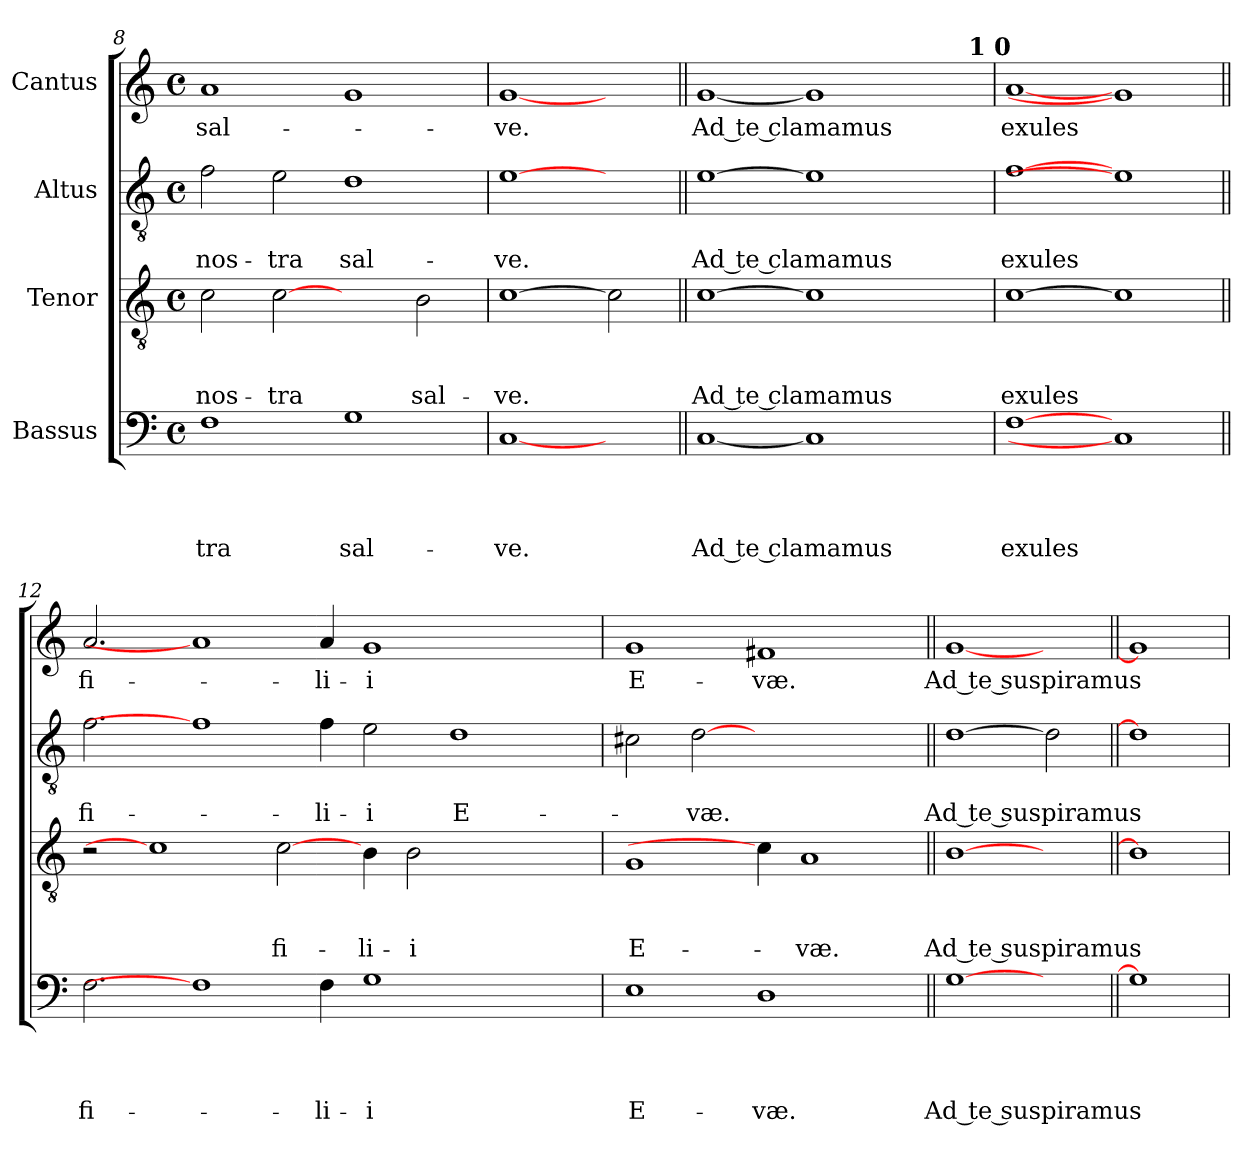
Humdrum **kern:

**kern	**text	**text	**text	**text	**kern	**text	**text	**text	**kern	**text	**text	**kern	**text
*part4	*part4	*part4	*part4	*part4	*part3	*part3	*part3	*part3	*part2	*part2	*part2	*part1	*part1
*staff4	*staff4	*staff4	*staff4	*staff4	*staff3	*staff3	*staff3	*staff3	*staff2	*staff2	*staff2	*staff1	*staff1
*I"Bassus	*	*	*	*	*I"Tenor	*	*	*	*I"Altus	*	*	*I"Cantus	*
!!LO:LB:g=z
*clefF4	*	*	*	*	*clefGv2	*	*	*	*clefGv2	*	*	*clefG2	*
*k[]	*	*	*	*	*k[]	*	*	*	*k[]	*	*	*k[]	*
*C:	*	*	*	*	*C:	*	*	*	*C:	*	*	*C:	*
*M4/4	*	*	*	*	*M4/4	*	*	*	*M4/4	*	*	*M4/4	*
*met(c)	*	*	*	*	*met(c)	*	*	*	*met(c)	*	*	*met(c)	*
=8	=8	=8	=8	=8	=8	=8	=8	=8	=8	=8	=8	=8	=8
!	!	!	!	!LO:LY:b	!	!	!	!LO:LY:b	!	!	!LO:LY:b	!	!LO:LY:b
1F	.	.	.	-tra	2c\	.	.	nos-	2f\	.	nos-	1a	sal-
!	!	!	!	!	!	!	!	!LO:LY:b	!	!	!LO:LY:b	!	!
.	.	.	.	.	[2c	.	.	-tra	2e\	.	-tra	.	.
!	!	!	!	!LO:LY:b	!	!	!	!	!	!	!LO:LY:b	!	!
1G	.	.	.	sal-	2ryy	.	.	.	1d	.	sal-	1g	.
!	!	!	!	!	!	!	!	!LO:LY:b	!	!	!	!	!
.	.	.	.	.	2B\	.	.	sal-	.	.	.	.	.
=9	=9	=9	=9	=9	=9	=9	=9	=9	=9	=9	=9	=9	=9
!	!	!	!	!LO:LY:b	!	!	!	!LO:LY:b	!	!	!LO:LY:b	!	!LO:LY:b
[1C	.	.	.	-ve.	[1c	.	.	-ve.	[1e	.	-ve.	[1g	-ve.
2ryy	.	.	.	.	2c]	.	.	.	2ryy	.	.	2ryy	.
=10||	=10||	=10||	=10||	=10||	=10||	=10||	=10||	=10||	=10||	=10||	=10||	=10||	=10||
!	!	!	!	!LO:LY:b	!	!	!	!LO:LY:b	!	!	!LO:LY:b	!	!LO:LY:b
*	*	*	*	*	*	*	*	*	*	*	*	*^	*
[1C	.	.	.	Ad te clamamus	[1c	.	.	Ad te clamamus	[1e	.	Ad te clamamus	[1g	1ryy	Ad te clamamus
1C]	.	.	.	.	1c]	.	.	.	1e]	.	.	1g]	2ryy	.
.	.	.	.	.	.	.	.	.	.	.	.	.	4ryy	.
.	.	.	.	.	.	.	.	.	.	.	.	.	8ryy	.
.	.	.	.	.	.	.	.	.	.	.	.	.	32ryy	.
!	!	!	!	!	!	!	!	!	!	!	!	!	!LO:TX:a:B:t=1 0	!
.	.	.	.	.	.	.	.	.	.	.	.	.	16.ryy	.
=11	=11	=11	=11	=11	=11	=11	=11	=11	=11	=11	=11	=11	=11	=11
!	!	!	!	!LO:LY:b	!	!	!	!LO:LY:b	!	!	!LO:LY:b	!	!	!LO:LY:b
*	*	*	*	*	*	*	*	*	*	*	*	*v	*v	*
[1F	.	.	.	exules	[1c	.	.	exules	[1f	.	exules	[1a	exules
1C]	.	.	.	.	1c]	.	.	.	1e]	.	.	1g]	.
=12||	=12||	=12||	=12||	=12||	=12||	=12||	=12||	=12||	=12||	=12||	=12||	=12||	=12||
!	!	!	!	!LO:LY:b	!	!	!	!	!	!	!LO:LY:b	!	!LO:LY:b
2.F\	.	.	.	fi-	2r	.	.	.	2.f\	.	fi-	2.a/	fi-
.	.	.	.	.	1c]	.	.	.	.	.	.	.	.
1F]	.	.	.	.	.	.	.	.	1f]	.	.	1a]	.
!	!	!	!	!	!	!	!	!LO:LY:b	!	!	!	!	!
.	.	.	.	.	[2c\	.	.	fi-	.	.	.	.	.
!	!	!	!	!LO:LY:b	!	!	!	!	!	!	!LO:LY:b	!	!LO:LY:b
4F\	.	.	.	-li-	.	.	.	.	4f\	.	-li-	4a/	-li-
!	!	!	!	!LO:LY:b	!	!	!	!LO:LY:b	!	!	!LO:LY:b	!	!LO:LY:b
1G	.	.	.	-i	4B\	.	.	-li-	2e\	.	-i	1g	-i
!	!	!	!	!	!	!	!	!LO:LY:b	!	!	!	!	!
.	.	.	.	.	2B\	.	.	-i	.	.	.	.	.
!	!	!	!	!	!	!	!	!	!	!	!LO:LY:b:rj	!	!
.	.	.	.	.	.	.	.	.	1d	.	E-	.	.
.	.	.	.	.	2.ryy	.	.	.	.	.	.	.	.
2ryy	.	.	.	.	.	.	.	.	.	.	.	2ryy	.
=13	=13	=13	=13	=13	=13	=13	=13	=13	=13	=13	=13	=13	=13
!	!	!	!	!LO:LY:b	!	!	!	!LO:LY:b	!	!	!	!	!LO:LY:b
1E	.	.	.	E-	1G	.	.	E-	2c#X\	.	.	1g	E-
!	!	!	!	!	!	!	!	!	!	!	!LO:LY:b	!	!
.	.	.	.	.	.	.	.	.	[2d	.	-væ.	.	.
!	!	!	!	!LO:LY:b	!	!	!	!	!	!	!	!	!LO:LY:b
1D	.	.	.	-væ.	4c\]	.	.	.	1ryy	.	.	1f#X	-væ.
!	!	!	!	!	!	!	!	!LO:LY:b	!	!	!	!	!
.	.	.	.	.	1A	.	.	-væ.	.	.	.	.	.
4ryy	.	.	.	.	.	.	.	.	4ryy	.	.	4ryy	.
=14||	=14||	=14||	=14||	=14||	=14||	=14||	=14||	=14||	=14||	=14||	=14||	=14||	=14||
!	!	!	!	!LO:LY:b	!	!	!	!LO:LY:b	!	!	!LO:LY:b	!	!LO:LY:b
[1G	.	.	.	Ad te suspiramus	[1B	.	.	Ad te suspiramus	[1d	.	Ad te suspiramus	[1g	Ad te suspiramus
2ryy	.	.	.	.	2ryy	.	.	.	2d]	.	.	2ryy	.
=15||	=15||	=15||	=15||	=15||	=15||	=15||	=15||	=15||	=15||	=15||	=15||	=15||	=15||
1G]	.	.	.	.	1B]	.	.	.	1d]	.	.	1g]	.
=	=	=	=	=	=	=	=	=	=	=	=	=	=
*-	*-	*-	*-	*-	*-	*-	*-	*-	*-	*-	*-	*-	*-
